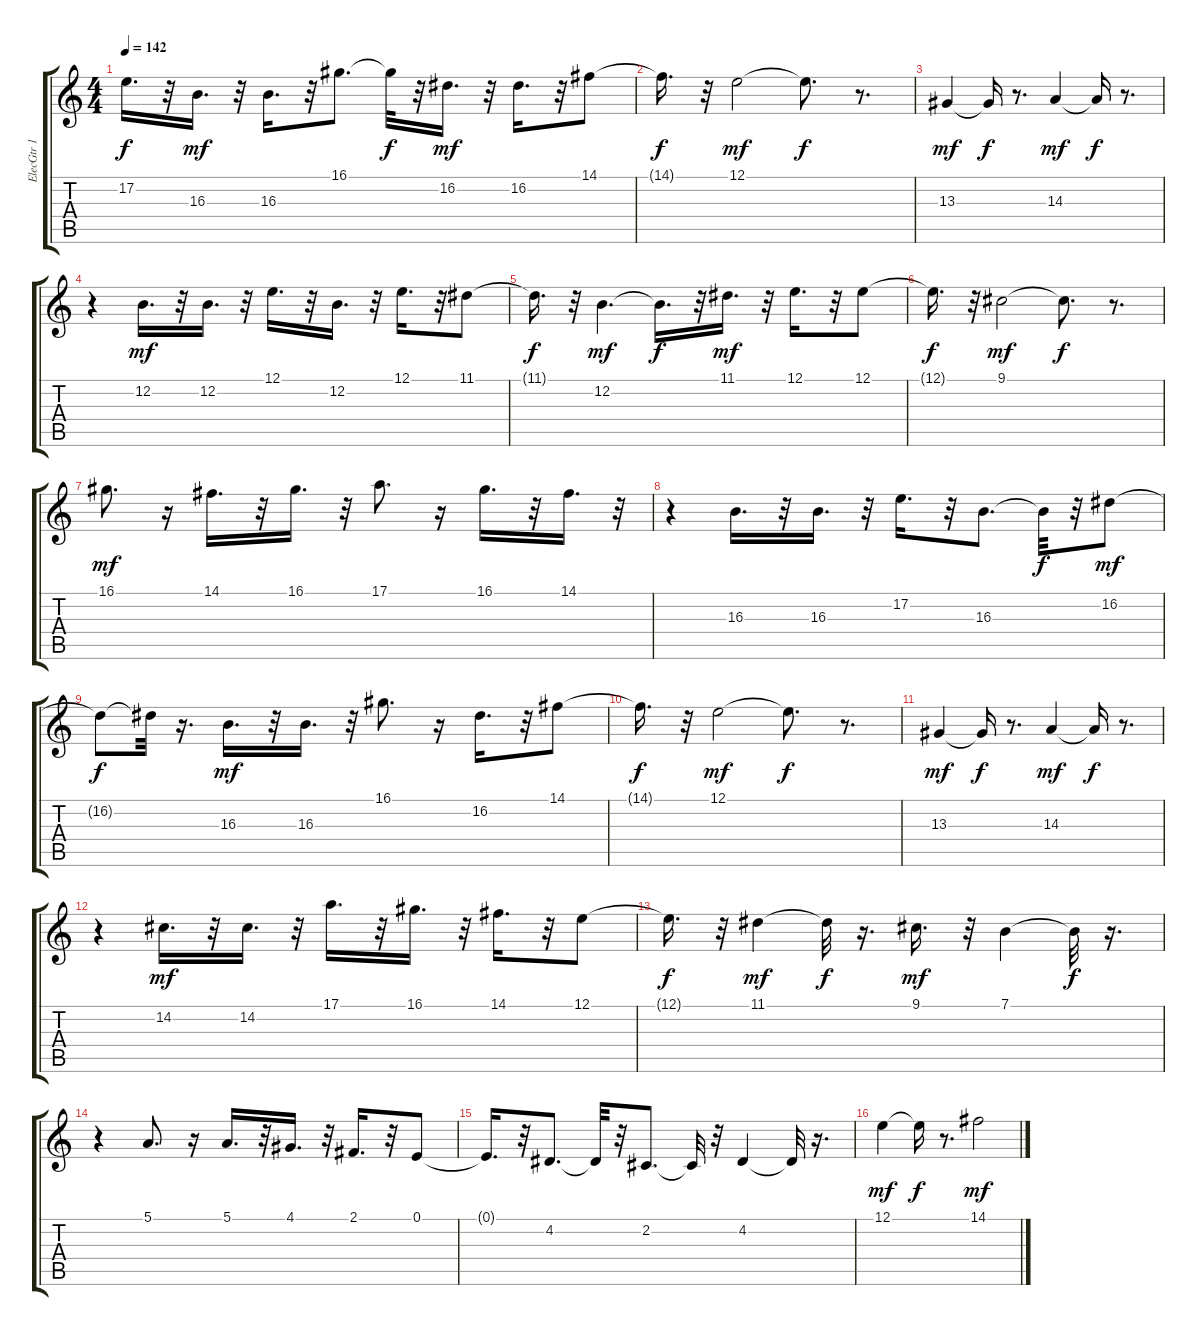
\track ("ElecGtr 1" "ElecGtr 1") {instrument lead8bassandlead}
\staff {score tabs}
\tuning (E4 B3 G3 D3 A2 E2) {hide}
\ts (4 4)
\tempo 142
\clef g2
\ks c
17.2{t}.16{d dy f} r.32 16.3.16{d dy mf} r.32 16.3.16{d} r.32 16.1.8{d} 16.1{t}.32{dy f} r.32 16.2.16{d dy mf} r.32 16.2.16{d} r.32 14.1.8 |
14.1{t}.16{d dy f} r.32 12.1.2{dy mf} 12.1{t}.8{d dy f} r.8{d} |
13.3.4{dy mf} 13.3{t}.16{dy f} r.8{d} 14.3.4{dy mf} 14.3{t}.16{dy f} r.8{d} |
r.4 12.2.16{d dy mf} r.32 12.2.16{d} r.32 12.1.16{d} r.32 12.2.16{d} r.32 12.1.16{d} r.32 11.1.8 |
11.1{t}.16{d dy f} r.32 12.2.4{d dy mf} 12.2{t}.16{d dy f} r.32 11.1.16{d dy mf} r.32 12.1.16{d} r.32 12.1.8 |
12.1{t}.16{d dy f} r.32 9.1.2{dy mf} 9.1{t}.8{d dy f} r.8{d} |
16.1.8{d dy mf} r.16 14.1.16{d} r.32 16.1.16{d} r.32 17.1.8{d} r.16 16.1.16{d} r.32 14.1.16{d} r.32 |
r.4 16.3.16{d} r.32 16.3.16{d} r.32 17.2.16{d} r.32 16.3.8{d} 16.3{t}.32{dy f} r.32 16.2.8{dy mf} |
16.2{t}.8{dy f} 16.2{t}.32 r.16{d} 16.3.16{d dy mf} r.32 16.3.16{d} r.32 16.1.8{d} r.16 16.2.16{d} r.32 14.1.8 |
14.1{t}.16{d dy f} r.32 12.1.2{dy mf} 12.1{t}.8{d dy f} r.8{d} |
13.3.4{dy mf} 13.3{t}.16{dy f} r.8{d} 14.3.4{dy mf} 14.3{t}.16{dy f} r.8{d} |
r.4 14.2.16{d dy mf} r.32 14.2.16{d} r.32 17.1.16{d} r.32 16.1.16{d} r.32 14.1.16{d} r.32 12.1.8 |
12.1{t}.16{d dy f} r.32 11.1.4{dy mf} 11.1{t}.32{dy f} r.16{d} 9.1.16{d dy mf} r.32 7.1.4 7.1{t}.32{dy f} r.16{d} |
r.4 5.1.8{d} r.16 5.1.16{d} r.32 4.1.16{d} r.32 2.1.16{d} r.32 0.1.8 |
0.1{t}.16{d} r.32 4.2.8{d} 4.2{t}.32 r.32 2.2.8{d} 2.2{t}.32 r.32 4.2.4 4.2{t}.32 r.16{d} |
12.1.4{dy mf} 12.1{t}.16{dy f} r.8{d} 14.1.2{dy mf}
